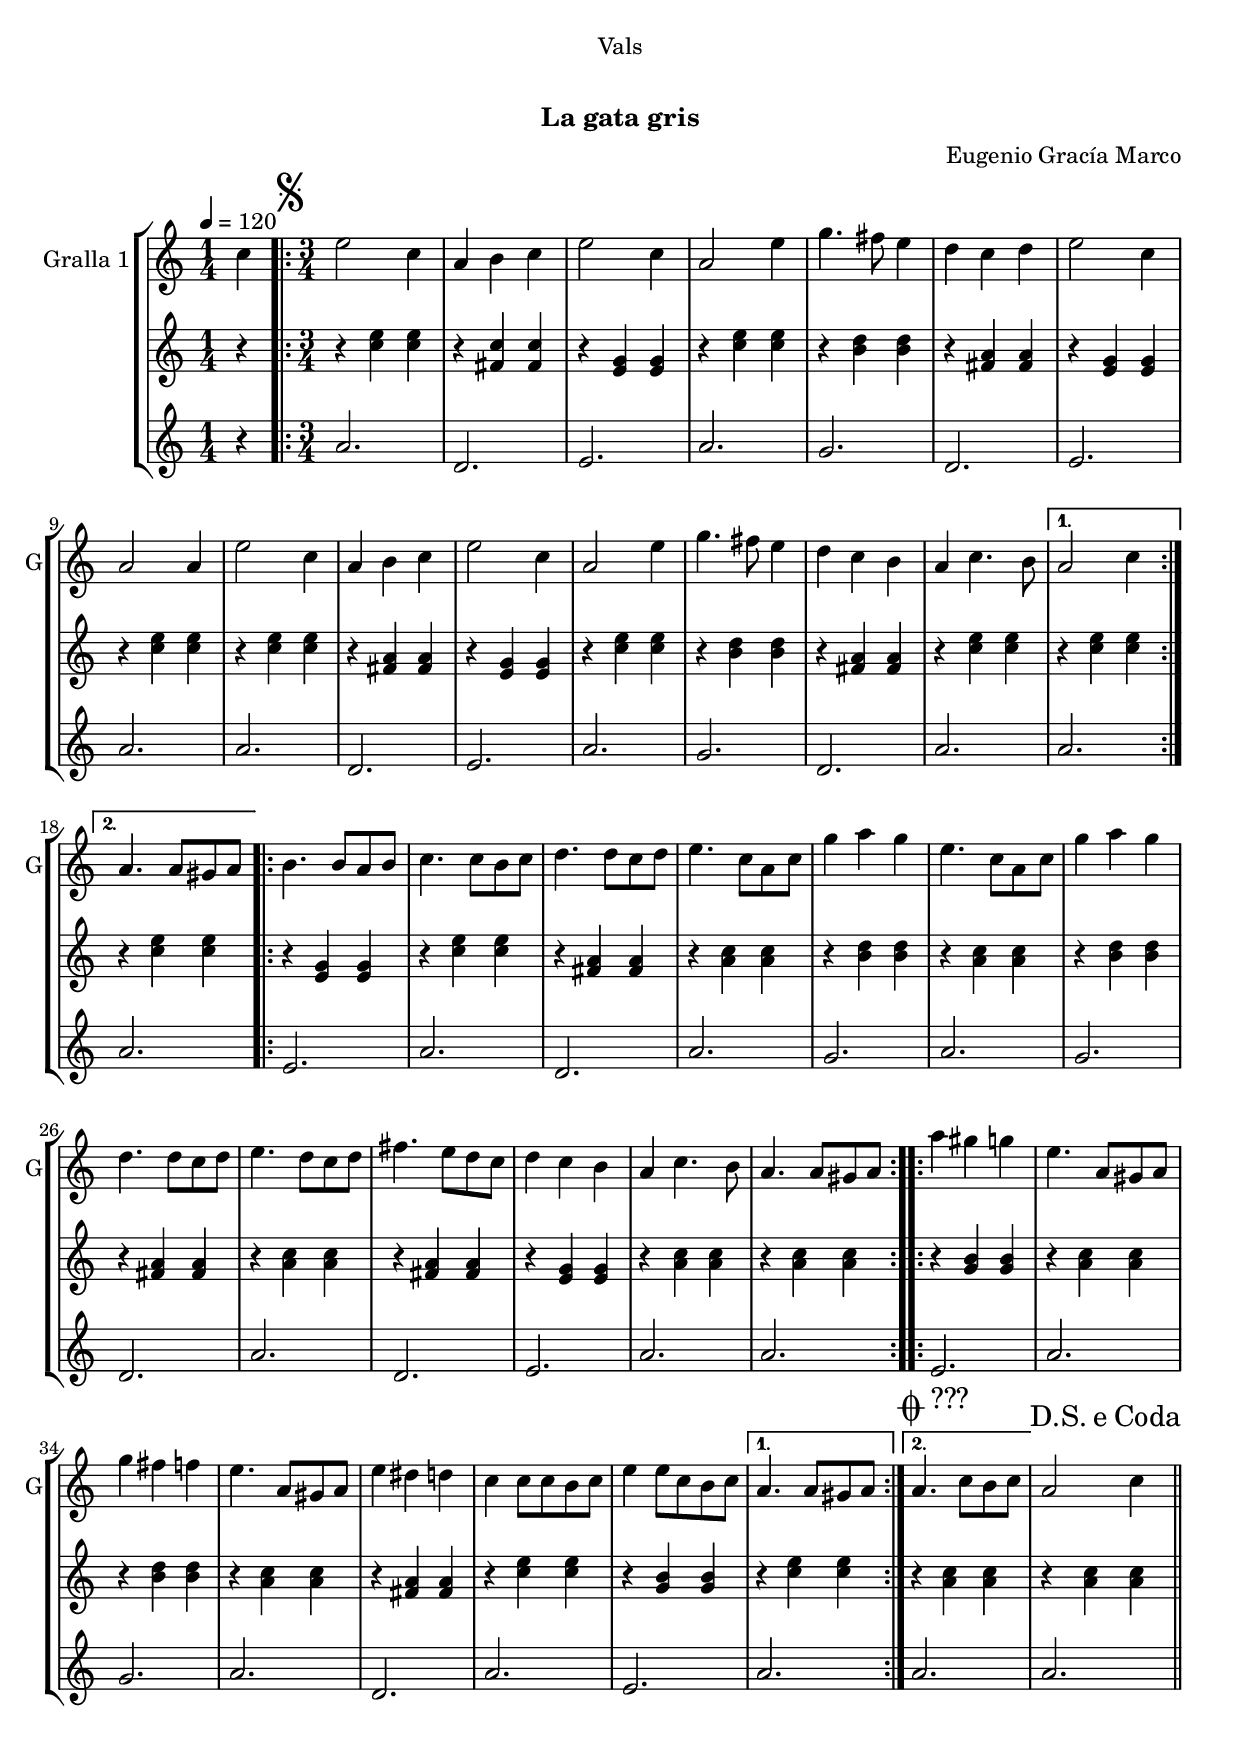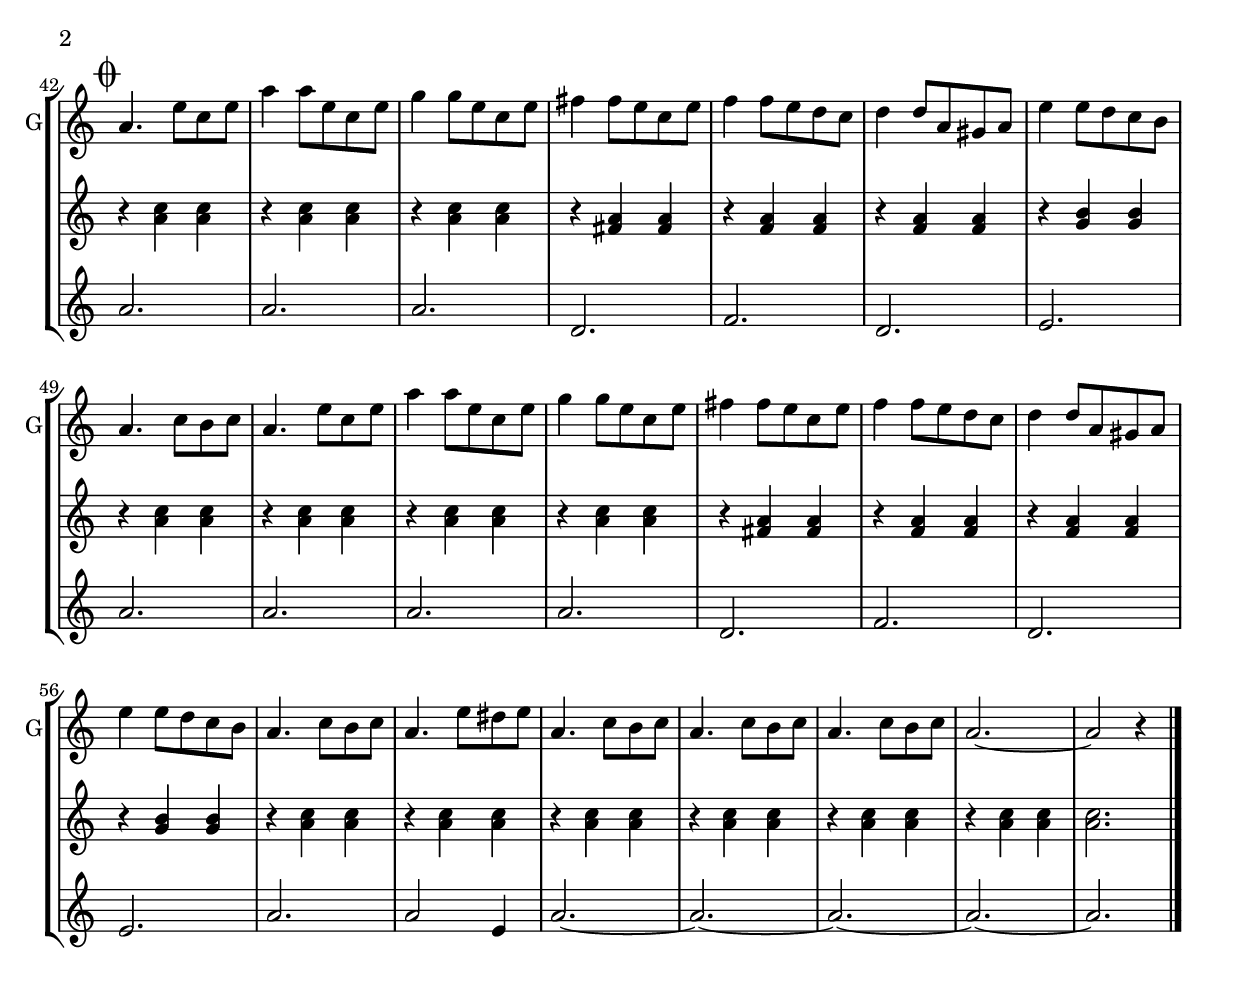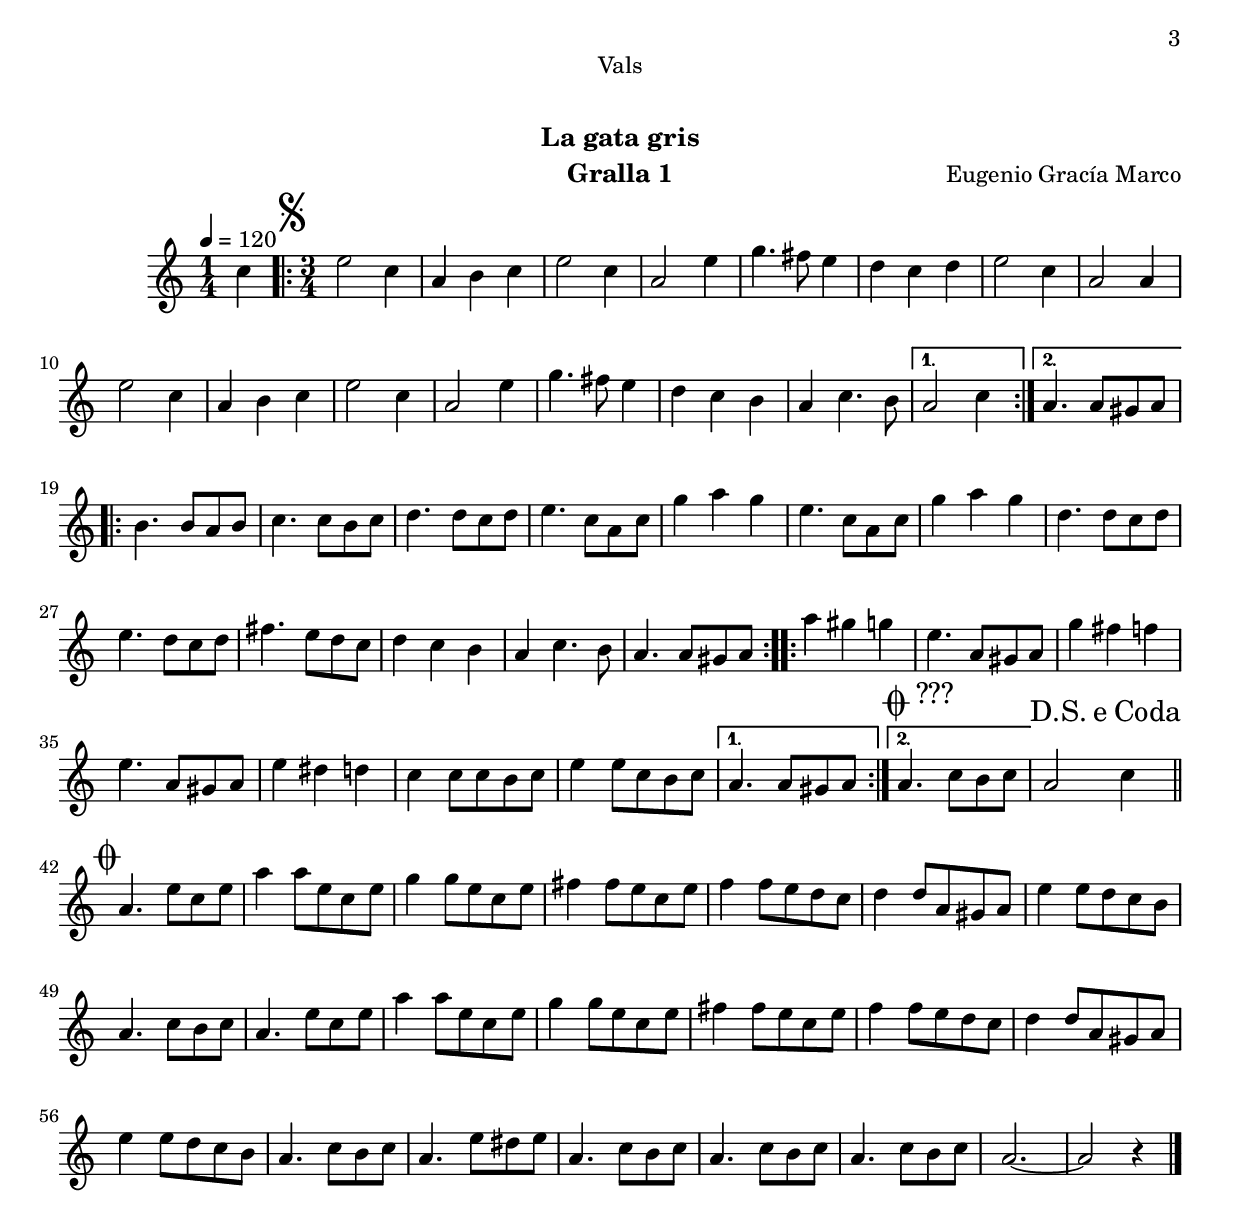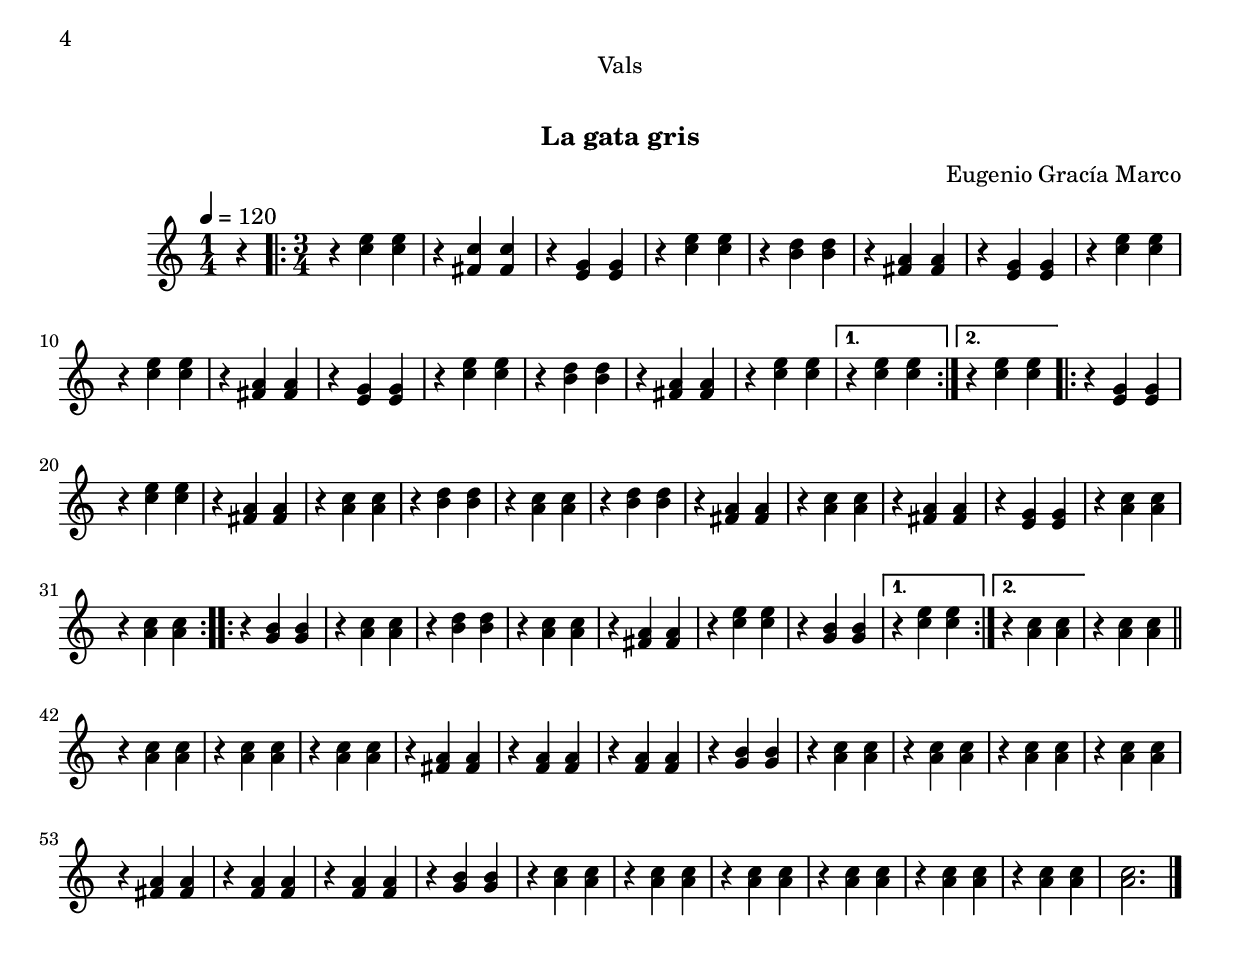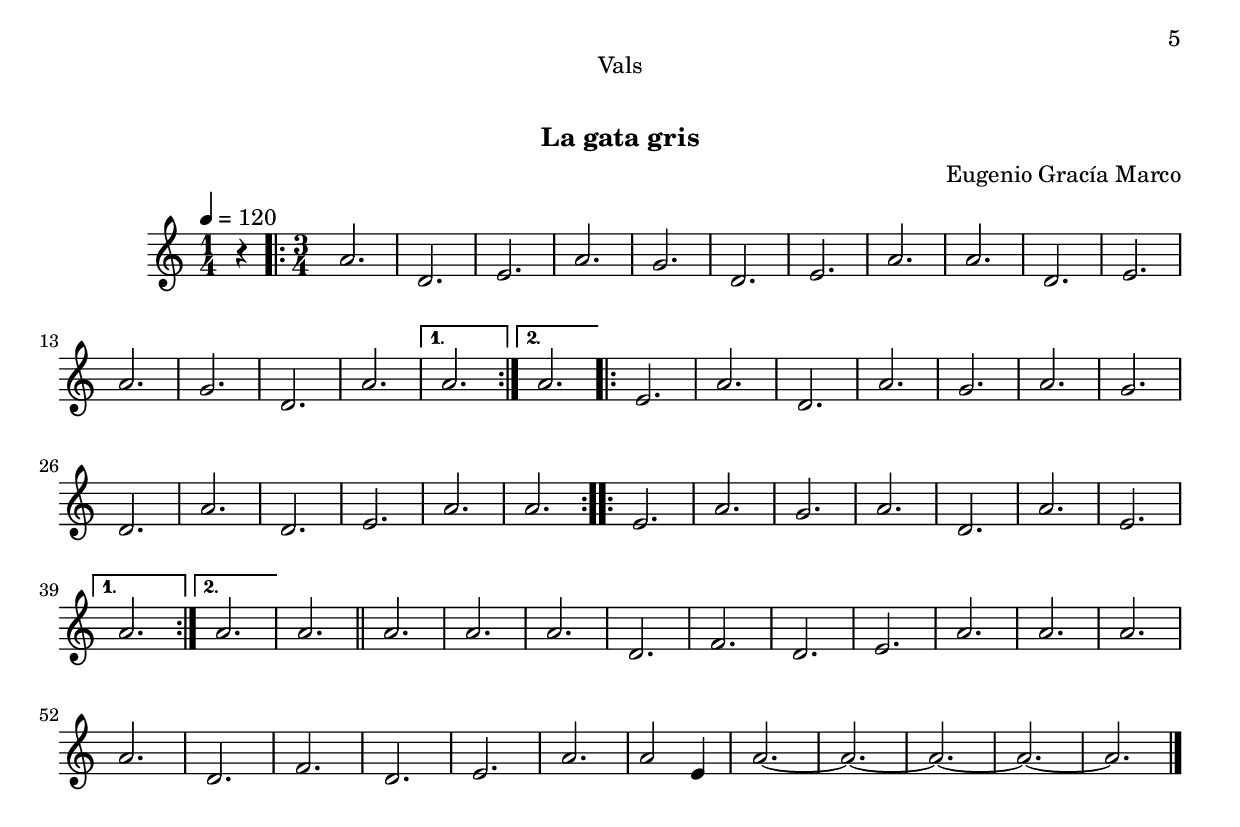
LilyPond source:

\version "2.22.1"

\header {
  dedication="Vals"
  title="  "
  subtitle="La gata gris"
  subsubtitle=""
  poet=""
  meter=""
  piece=""
  composer="Eugenio Gracía Marco"
  arranger=""
  opus=""
  instrument=""
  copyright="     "
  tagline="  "
}

liniaroAa =
\relative c''
{
  \tempo 4=120
  \clef treble
  \key c \major
  \time 1/4
  c4  |
  \time 3/4   \repeat volta 2 { \mark \markup {\musicglyph #"scripts.segno"} e2 c4  |
  a4 b c  |
  e2 c4  |
  %05
  a2 e'4  |
  g4. fis8 e4  |
  d4 c d  |
  e2 c4  |
  a2 a4  |
  %10
  e'2 c4  |
  a4 b c  |
  e2 c4  |
  a2 e'4  |
  g4. fis8 e4  |
  %15
  d4 c b  |
  a4 c4. b8 }
  \alternative { { a2 c4 }
  { a4. a8 gis a } }
  \repeat volta 2 { b4. b8 a b  |
  %20
  c4. c8 b c  |
  d4. d8 c d  |
  e4. c8 a c  |
  g'4 a g  |
  e4. c8 a c  |
  %25
  g'4 a g  |
  d4. d8 c d  |
  e4. d8 c d  |
  fis4. e8 d c  |
  d4 c b  |
  %30
  a4 c4. b8  |
  a4. a8 gis a  | }
  \repeat volta 2 { a'4 gis g  |
  e4. a,8 gis a  |
  g'4 fis f  |
  %35
  e4. a,8 gis a  |
  e'4 dis d  |
  c4 c8 c b c  |
  e4 e8 c b c }
  \alternative { { a4. a8 gis a }
  %40
  { \mark \markup {\musicglyph #"scripts.coda" ???} a4. c8 b c } }
  \mark \markup {D.S. e Coda} a2 c4  \bar "||"
  \mark \markup {\musicglyph #"scripts.coda"} a4. e'8 c e  |
  a4 a8 e c e  |
  g4 g8 e c e  |
  %45
  fis4 fis8 e c e  |
  f4 f8 e d c  |
  d4 d8 a gis a  |
  e'4 e8 d c b  |
  a4. c8 b c  |
  %50
  a4. e'8 c e  |
  a4 a8 e c e  |
  g4 g8 e c e  |
  fis4 fis8 e c e  |
  f4 f8 e d c  |
  %55
  d4 d8 a gis a  |
  e'4 e8 d c b  |
  a4. c8 b c  |
  a4. e'8 dis e  |
  a,4. c8 b c  |
  %60
  a4. c8 b c  |
  a4. c8 b c  |
  a2. ~  |
  a2 r4  \bar "|."
}

liniaroAb =
\relative c''
{
  \tempo 4=120
  \clef treble
  \key c \major
  \time 1/4
  r4  |
  \time 3/4   \repeat volta 2 { r4 <c e> <c e>  |
  r4 <fis, c'> <fis c'>  |
  r4 <e g> <e g>  |
  %05
  r4 <c' e> <c e>  |
  r4 <b d> <b d>  |
  r4 <fis a> <fis a>  |
  r4 <e g> <e g>  |
  r4 <c' e> <c e>  |
  %10
  r4 <c e> <c e>  |
  r4 <fis, a> <fis a>  |
  r4 <e g> <e g>  |
  r4 <c' e> <c e>  |
  r4 <b d> <b d>  |
  %15
  r4 <fis a> <fis a>  |
  r4 <c' e> <c e> }
  \alternative { { r4 <c e> <c e> }
  { r4 <c e> <c e> } }
  \repeat volta 2 { r4 <e, g> <e g>  |
  %20
  r4 <c' e> <c e>  |
  r4 <fis, a> <fis a>  |
  r4 <a c> <a c>  |
  r4 <b d> <b d>  |
  r4 <a c> <a c>  |
  %25
  r4 <b d> <b d>  |
  r4 <fis a> <fis a>  |
  r4 <a c> <a c>  |
  r4 <fis a> <fis a>  |
  r4 <e g> <e g>  |
  %30
  r4 <a c> <a c>  |
  r4 <a c> <a c>  | }
  \repeat volta 2 { r4 <g b> <g b>  |
  r4 <a c> <a c>  |
  r4 <b d> <b d>  |
  %35
  r4 <a c> <a c>  |
  r4 <fis a> <fis a>  |
  r4 <c' e> <c e>  |
  r4 <g b> <g b> }
  \alternative { { r4 <c e> <c e> }
  %40
  { r4 <a c> <a c> } }
  r4 <a c> <a c>  \bar "||"
  r4 <a c> <a c>  |
  r4 <a c> <a c>  |
  r4 <a c> <a c>  |
  %45
  r4 <fis a> <fis a>  |
  r4 <f a> <f a>  |
  r4 <f a> <f a>  |
  r4 <g b> <g b>  |
  r4 <a c> <a c>  |
  %50
  r4 <a c> <a c>  |
  r4 <a c> <a c>  |
  r4 <a c> <a c>  |
  r4 <fis a> <fis a>  |
  r4 <f a> <f a>  |
  %55
  r4 <f a> <f a>  |
  r4 <g b> <g b>  |
  r4 <a c> <a c>  |
  r4 <a c> <a c>  |
  r4 <a c> <a c>  |
  %60
  r4 <a c> <a c>  |
  r4 <a c> <a c>  |
  r4 <a c> <a c>  |
  <a c>2.  \bar "|."
}

liniaroAc =
\relative a'
{
  \tempo 4=120
  \clef treble
  \key c \major
  \time 1/4
  r4  |
  \time 3/4   \repeat volta 2 { a2.  |
  d,2.  |
  e2.  |
  %05
  a2.  |
  g2.  |
  d2.  |
  e2.  |
  a2.  |
  %10
  a2.  |
  d,2.  |
  e2.  |
  a2.  |
  g2.  |
  %15
  d2.  |
  a'2. }
  \alternative { { a2. }
  { a2. } }
  \repeat volta 2 { e2.  |
  %20
  a2.  |
  d,2.  |
  a'2.  |
  g2.  |
  a2.  |
  %25
  g2.  |
  d2.  |
  a'2.  |
  d,2.  |
  e2.  |
  %30
  a2.  |
  a2.  | }
  \repeat volta 2 { e2.  |
  a2.  |
  g2.  |
  %35
  a2.  |
  d,2.  |
  a'2.  |
  e2. }
  \alternative { { a2. }
  %40
  { a2. } }
  a2.  \bar "||"
  a2.  |
  a2.  |
  a2.  |
  %45
  d,2.  |
  f2.  |
  d2.  |
  e2.  |
  a2.  |
  %50
  a2.  |
  a2.  |
  a2.  |
  d,2.  |
  f2.  |
  %55
  d2.  |
  e2.  |
  a2.  |
  a2 e4  |
  a2. ~  |
  %60
  a2. ~  |
  a2. ~  |
  a2. ~  |
  a2.  \bar "|."
}

\bookpart {
  \score {
    \new StaffGroup {
      \override Score.RehearsalMark #'self-alignment-X = #LEFT
      <<
        \new Staff \with {instrumentName = #"Gralla 1" shortInstrumentName = #"G"} \liniaroAa
        \new Staff \with {instrumentName = #"" shortInstrumentName = #" "} \liniaroAb
        \new Staff \with {instrumentName = #"" shortInstrumentName = #" "} \liniaroAc
      >>
    }
    \layout {}
  }
  \score { \unfoldRepeats
    \new StaffGroup {
      \override Score.RehearsalMark #'self-alignment-X = #LEFT
      <<
        \new Staff \with {instrumentName = #"Gralla 1" shortInstrumentName = #"G"} \liniaroAa
        \new Staff \with {instrumentName = #"" shortInstrumentName = #" "} \liniaroAb
        \new Staff \with {instrumentName = #"" shortInstrumentName = #" "} \liniaroAc
      >>
    }
    \midi {}
  }
}

\bookpart {
  \header {instrument="Gralla 1"}
  \score {
    \new StaffGroup {
      \override Score.RehearsalMark #'self-alignment-X = #LEFT
      <<
        \new Staff \liniaroAa
      >>
    }
    \layout {}
  }
  \score { \unfoldRepeats
    \new StaffGroup {
      \override Score.RehearsalMark #'self-alignment-X = #LEFT
      <<
        \new Staff \liniaroAa
      >>
    }
    \midi {}
  }
}

\bookpart {
  \header {instrument=""}
  \score {
    \new StaffGroup {
      \override Score.RehearsalMark #'self-alignment-X = #LEFT
      <<
        \new Staff \liniaroAb
      >>
    }
    \layout {}
  }
  \score { \unfoldRepeats
    \new StaffGroup {
      \override Score.RehearsalMark #'self-alignment-X = #LEFT
      <<
        \new Staff \liniaroAb
      >>
    }
    \midi {}
  }
}

\bookpart {
  \header {instrument=""}
  \score {
    \new StaffGroup {
      \override Score.RehearsalMark #'self-alignment-X = #LEFT
      <<
        \new Staff \liniaroAc
      >>
    }
    \layout {}
  }
  \score { \unfoldRepeats
    \new StaffGroup {
      \override Score.RehearsalMark #'self-alignment-X = #LEFT
      <<
        \new Staff \liniaroAc
      >>
    }
    \midi {}
  }
}

